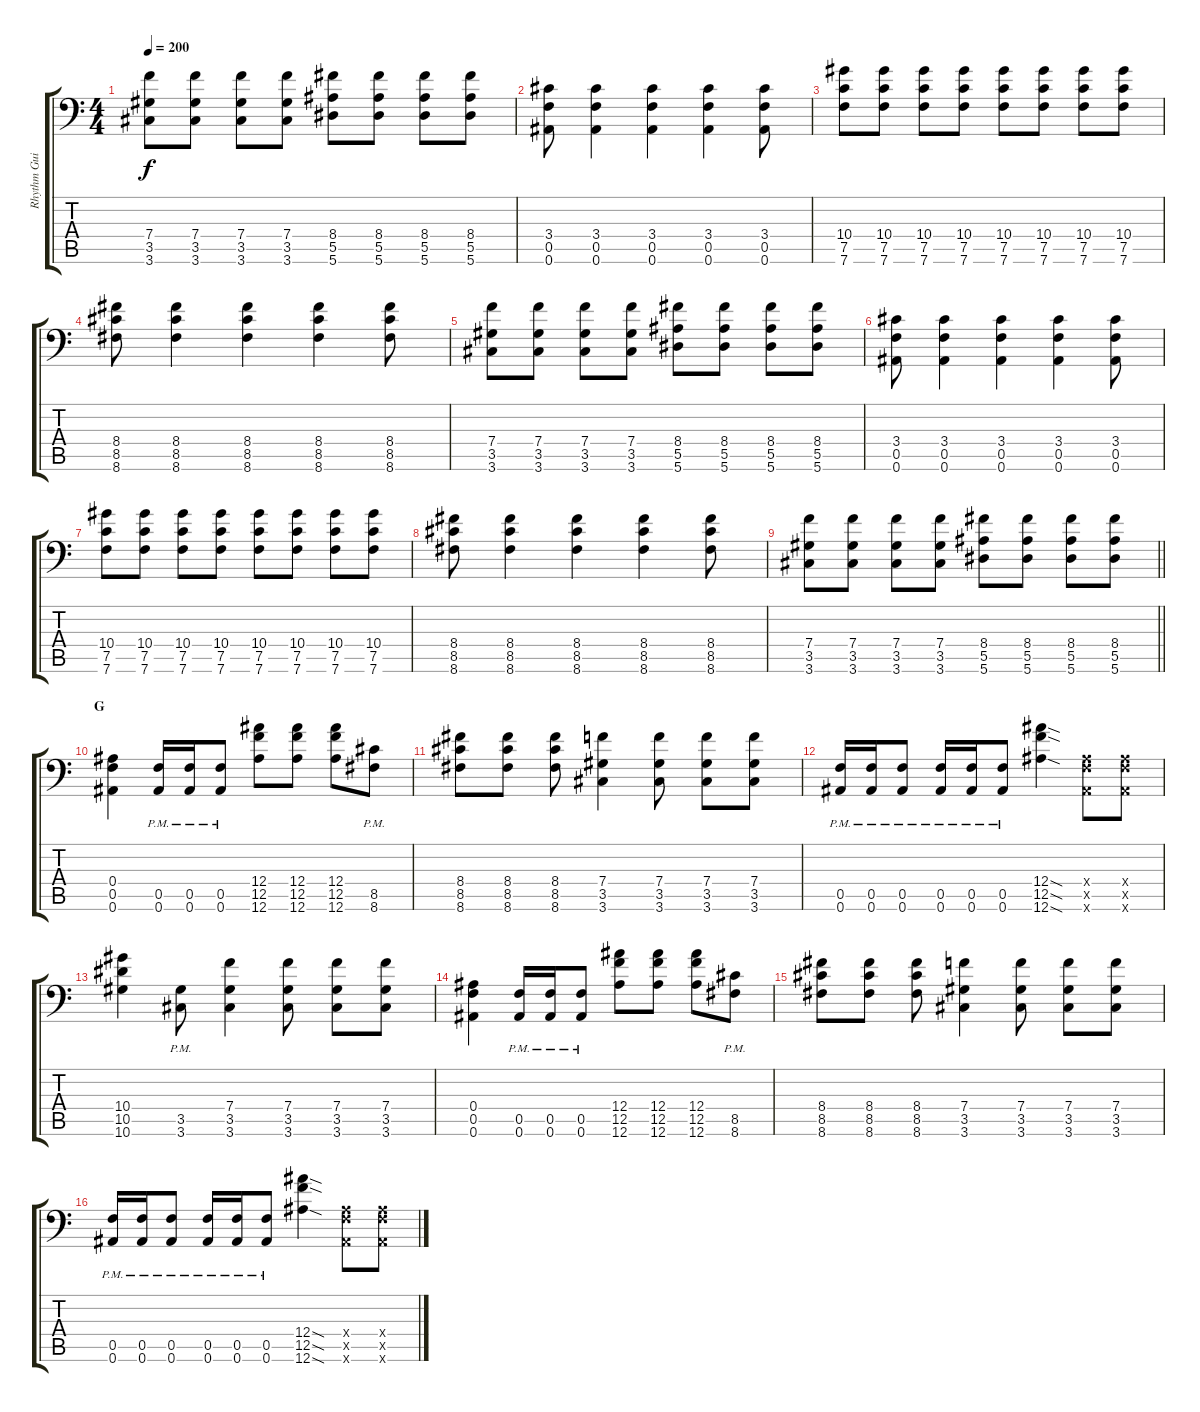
\track ("Rhythm Guitar: Chris Di Carlo" "Rhythm Gui") {instrument distortionguitar}
\staff {score tabs}
\tuning (C4 G3 Eb3 Bb2 F2 Bb1) {hide}
\ts (4 4)
\tempo 200
\clef f4
\ks c
(7.4 3.5 3.6).8{dy f} (7.4 3.5 3.6).8 (7.4 3.5 3.6).8 (7.4 3.5 3.6).8 (8.4 5.5 5.6).8 (8.4 5.5 5.6).8 (8.4 5.5 5.6).8 (8.4 5.5 5.6).8 |
(3.4 0.5 0.6).8 (3.4 0.5 0.6).4 (3.4 0.5 0.6).4 (3.4 0.5 0.6).4 (3.4 0.5 0.6).8 |
(10.4 7.5 7.6).8 (10.4 7.5 7.6).8 (10.4 7.5 7.6).8 (10.4 7.5 7.6).8 (10.4 7.5 7.6).8 (10.4 7.5 7.6).8 (10.4 7.5 7.6).8 (10.4 7.5 7.6).8 |
(8.4 8.5 8.6).8 (8.4 8.5 8.6).4 (8.4 8.5 8.6).4 (8.4 8.5 8.6).4 (8.4 8.5 8.6).8 |
(7.4 3.5 3.6).8 (7.4 3.5 3.6).8 (7.4 3.5 3.6).8 (7.4 3.5 3.6).8 (8.4 5.5 5.6).8 (8.4 5.5 5.6).8 (8.4 5.5 5.6).8 (8.4 5.5 5.6).8 |
(3.4 0.5 0.6).8 (3.4 0.5 0.6).4 (3.4 0.5 0.6).4 (3.4 0.5 0.6).4 (3.4 0.5 0.6).8 |
(10.4 7.5 7.6).8 (10.4 7.5 7.6).8 (10.4 7.5 7.6).8 (10.4 7.5 7.6).8 (10.4 7.5 7.6).8 (10.4 7.5 7.6).8 (10.4 7.5 7.6).8 (10.4 7.5 7.6).8 |
(8.4 8.5 8.6).8 (8.4 8.5 8.6).4 (8.4 8.5 8.6).4 (8.4 8.5 8.6).4 (8.4 8.5 8.6).8 |
\barLineRight lightlight
(7.4 3.5 3.6).8 (7.4 3.5 3.6).8 (7.4 3.5 3.6).8 (7.4 3.5 3.6).8 (8.4 5.5 5.6).8 (8.4 5.5 5.6).8 (8.4 5.5 5.6).8 (8.4 5.5 5.6).8 |
\section ("" "G")
(0.4 0.5 0.6).4 (0.5{pm} 0.6{pm}).16 (0.5{pm} 0.6{pm}).16 (0.5{pm} 0.6{pm}).8 (12.4 12.5 12.6).8 (12.4 12.5 12.6).8 (12.4 12.5 12.6).8 (8.5{pm} 8.6{pm}).8 |
(8.4 8.5 8.6).8 (8.4 8.5 8.6).8 (8.4 8.5 8.6).8 (7.4 3.5 3.6).4 (7.4 3.5 3.6).8 (7.4 3.5 3.6).8 (7.4 3.5 3.6).8 |
(0.5{pm} 0.6{pm}).16 (0.5{pm} 0.6{pm}).16 (0.5{pm} 0.6{pm}).8 (0.5{pm} 0.6{pm}).16 (0.5{pm} 0.6{pm}).16 (0.5{pm} 0.6{pm}).8 (12.4{sod} 12.5{sod} 12.6{sod}).4 (0.4{x} 0.5{x} 0.6{x}).8 (0.4{x} 0.5{x} 0.6{x}).8 |
(10.4 10.5 10.6).4 (3.5{pm} 3.6{pm}).8 (7.4 3.5 3.6).4 (7.4 3.5 3.6).8 (7.4 3.5 3.6).8 (7.4 3.5 3.6).8 |
(0.4 0.5 0.6).4 (0.5{pm} 0.6{pm}).16 (0.5{pm} 0.6{pm}).16 (0.5{pm} 0.6{pm}).8 (12.4 12.5 12.6).8 (12.4 12.5 12.6).8 (12.4 12.5 12.6).8 (8.5{pm} 8.6{pm}).8 |
(8.4 8.5 8.6).8 (8.4 8.5 8.6).8 (8.4 8.5 8.6).8 (7.4 3.5 3.6).4 (7.4 3.5 3.6).8 (7.4 3.5 3.6).8 (7.4 3.5 3.6).8 |
(0.5{pm} 0.6{pm}).16 (0.5{pm} 0.6{pm}).16 (0.5{pm} 0.6{pm}).8 (0.5{pm} 0.6{pm}).16 (0.5{pm} 0.6{pm}).16 (0.5{pm} 0.6{pm}).8 (12.4{sod} 12.5{sod} 12.6{sod}).4 (0.4{x} 0.5{x} 0.6{x}).8 (0.4{x} 0.5{x} 0.6{x}).8
